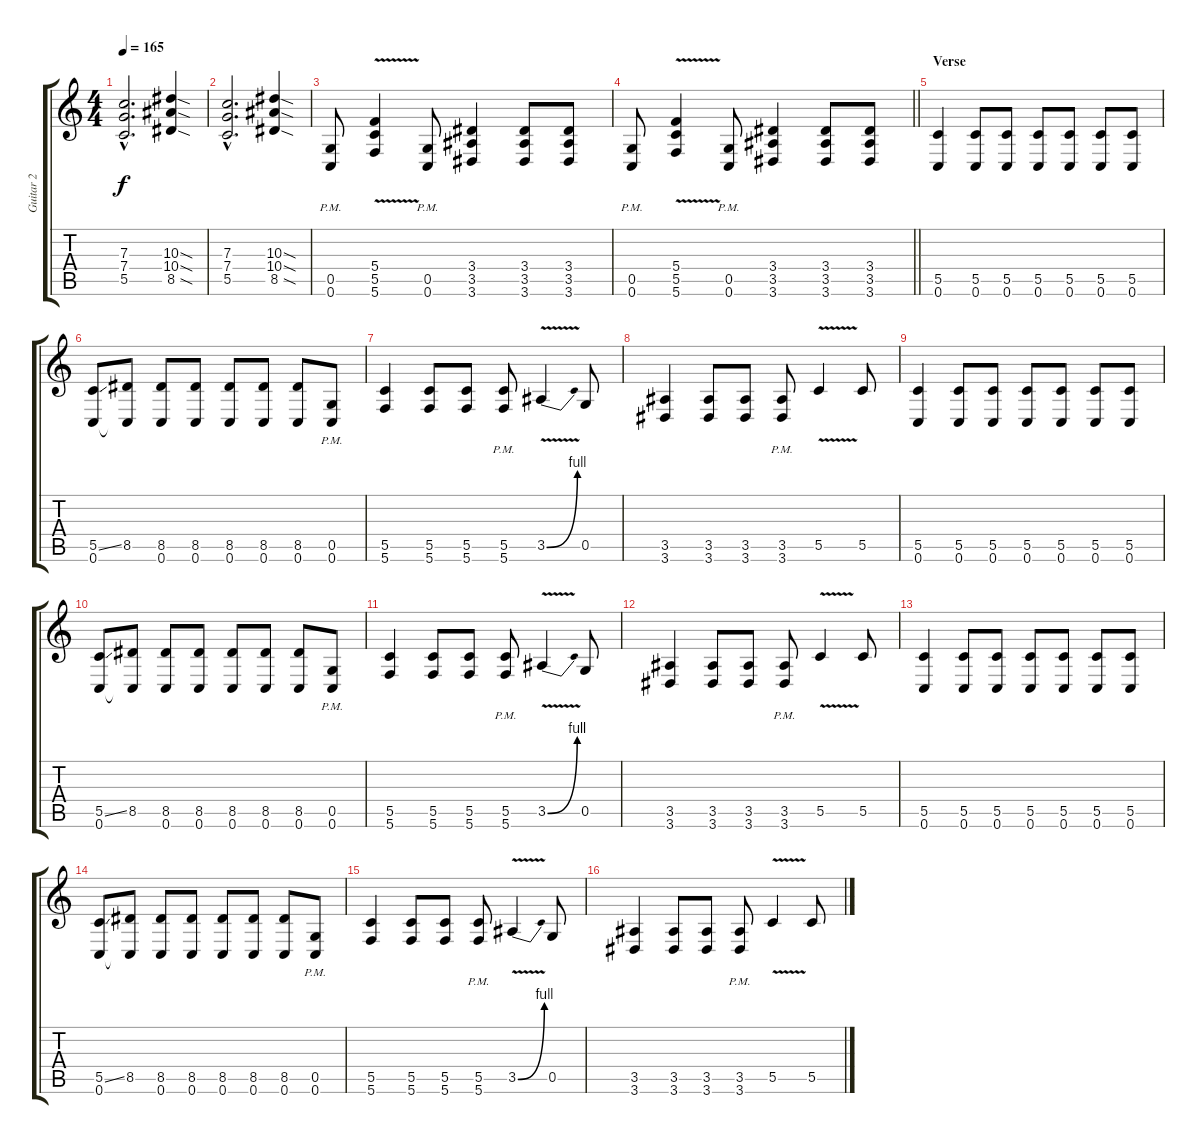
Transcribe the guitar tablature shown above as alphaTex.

\track ("Guitar 2" "Guitar 2") {instrument distortionguitar}
\staff {score tabs}
\tuning (D4 A3 F3 C3 G2 C2) {hide}
\ts (4 4)
\tempo 165
\clef g2
\ks c
(7.3{hac} 7.4{hac} 5.5{hac}).2{d dy f} (10.3{sod} 10.4{sod} 8.5{sod}).4 |
(7.3{hac} 7.4{hac} 5.5{hac}).2{d} (10.3{sod} 10.4{sod} 8.5{sod}).4 |
(0.5{pm} 0.6{pm}).8 (5.4{v} 5.5{v} 5.6{v}).4 (0.5{pm} 0.6{pm}).8 (3.4 3.5 3.6).4 (3.4 3.5 3.6).8 (3.4 3.5 3.6).8 |
\barLineRight lightlight
(0.5{pm} 0.6{pm}).8 (5.4{v} 5.5{v} 5.6{v}).4 (0.5{pm} 0.6{pm}).8 (3.4 3.5 3.6).4 (3.4 3.5 3.6).8 (3.4 3.5 3.6).8 |
\section ("" "Verse")
(5.5 0.6).4 (5.5 0.6).8 (5.5 0.6).8 (5.5 0.6).8 (5.5 0.6).8 (5.5 0.6).8 (5.5 0.6).8 |
(5.5{ss} 0.6).8 (8.5 0.6{t}).8 (8.5 0.6).8 (8.5 0.6).8 (8.5 0.6).8 (8.5 0.6).8 (8.5 0.6).8 (0.5{pm} 0.6{pm}).8 |
(5.5 5.6).4 (5.5 5.6).8 (5.5 5.6).8 (5.5{pm} 5.6{pm}).8 3.5{be (bend 0 0 60 4) v}.4 0.5.8 |
(3.5 3.6).4 (3.5 3.6).8 (3.5 3.6).8 (3.5{pm} 3.6{pm}).8 5.5{v}.4 5.5.8 |
(5.5 0.6).4 (5.5 0.6).8 (5.5 0.6).8 (5.5 0.6).8 (5.5 0.6).8 (5.5 0.6).8 (5.5 0.6).8 |
(5.5{ss} 0.6).8 (8.5 0.6{t}).8 (8.5 0.6).8 (8.5 0.6).8 (8.5 0.6).8 (8.5 0.6).8 (8.5 0.6).8 (0.5{pm} 0.6{pm}).8 |
(5.5 5.6).4 (5.5 5.6).8 (5.5 5.6).8 (5.5{pm} 5.6{pm}).8 3.5{be (bend 0 0 60 4) v}.4 0.5.8 |
(3.5 3.6).4 (3.5 3.6).8 (3.5 3.6).8 (3.5{pm} 3.6{pm}).8 5.5{v}.4 5.5.8 |
(5.5 0.6).4 (5.5 0.6).8 (5.5 0.6).8 (5.5 0.6).8 (5.5 0.6).8 (5.5 0.6).8 (5.5 0.6).8 |
(5.5{ss} 0.6).8 (8.5 0.6{t}).8 (8.5 0.6).8 (8.5 0.6).8 (8.5 0.6).8 (8.5 0.6).8 (8.5 0.6).8 (0.5{pm} 0.6{pm}).8 |
(5.5 5.6).4 (5.5 5.6).8 (5.5 5.6).8 (5.5{pm} 5.6{pm}).8 3.5{be (bend 0 0 60 4) v}.4 0.5.8 |
(3.5 3.6).4 (3.5 3.6).8 (3.5 3.6).8 (3.5{pm} 3.6{pm}).8 5.5{v}.4 5.5.8
